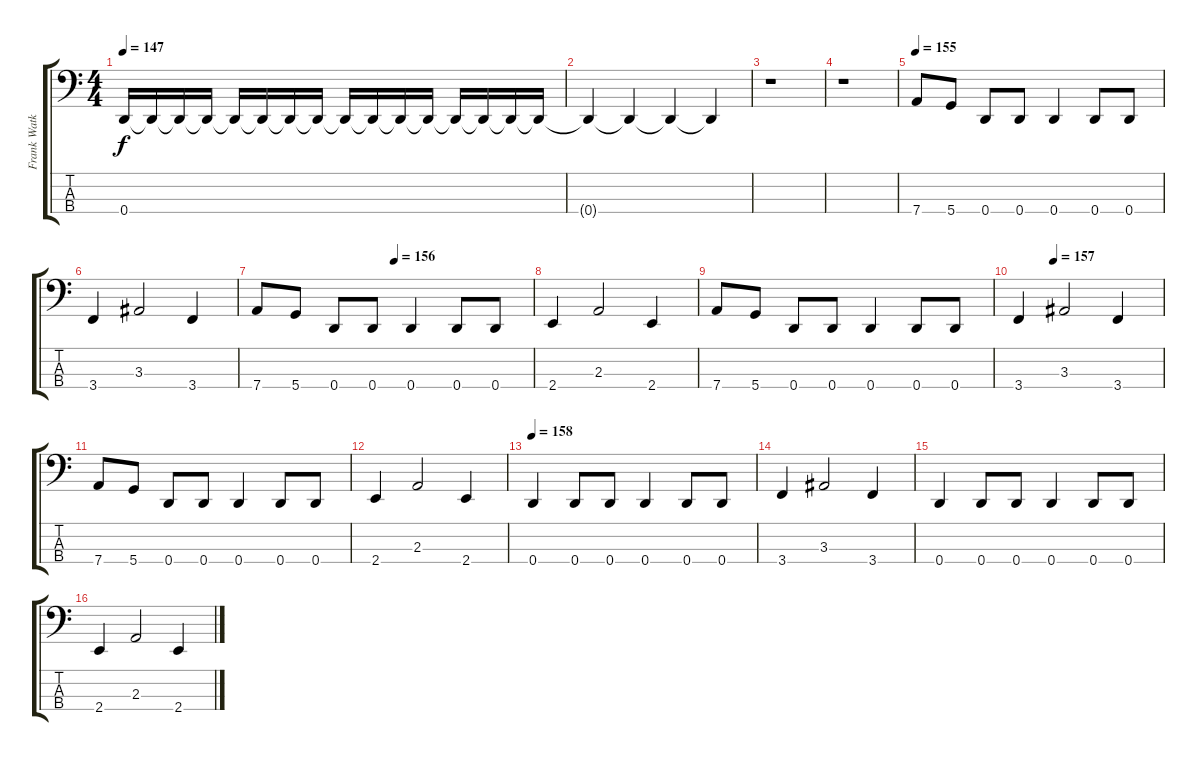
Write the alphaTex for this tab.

\track ("Frank Watkins (Bass)" "Frank Watk") {instrument acousticbass}
\staff {score tabs}
\tuning (F2 C2 G1 D1) {hide}
\ts (4 4)
\tempo 147
\clef f4
\ks c
0.4.16{dy f} 0.4{t}.16 0.4{t}.16 0.4{t}.16 0.4{t}.16 0.4{t}.16 0.4{t}.16{volume 13} 0.4{t}.16 0.4{t}.16 0.4{t}.16 0.4{t}.16 0.4{t}.16 0.4{t}.16{volume 11} 0.4{t}.16 0.4{t}.16 0.4{t}.16 |
0.4{t}.4{volume 10} 0.4{t}.4{volume 8} 0.4{t}.4{volume 6} 0.4{t}.4{volume 4} |
r.1 |
r.1 |
\tempo 155
7.4.8{volume 14} 5.4.8 0.4.8 0.4.8 0.4.4 0.4.8 0.4.8 |
3.4.4 3.3.2 3.4.4 |
\tempo (156 0.5)
7.4.8 5.4.8 0.4.8 0.4.8 0.4.4 0.4.8 0.4.8 |
2.4.4 2.3.2 2.4.4 |
7.4.8 5.4.8 0.4.8 0.4.8 0.4.4 0.4.8 0.4.8 |
\tempo (157 0.25)
3.4.4 3.3.2 3.4.4 |
7.4.8 5.4.8 0.4.8 0.4.8 0.4.4 0.4.8 0.4.8 |
2.4.4 2.3.2 2.4.4 |
\tempo 158
0.4.4 0.4.8 0.4.8 0.4.4 0.4.8 0.4.8 |
3.4.4 3.3.2 3.4.4 |
0.4.4 0.4.8 0.4.8 0.4.4 0.4.8 0.4.8 |
2.4.4 2.3.2 2.4.4
